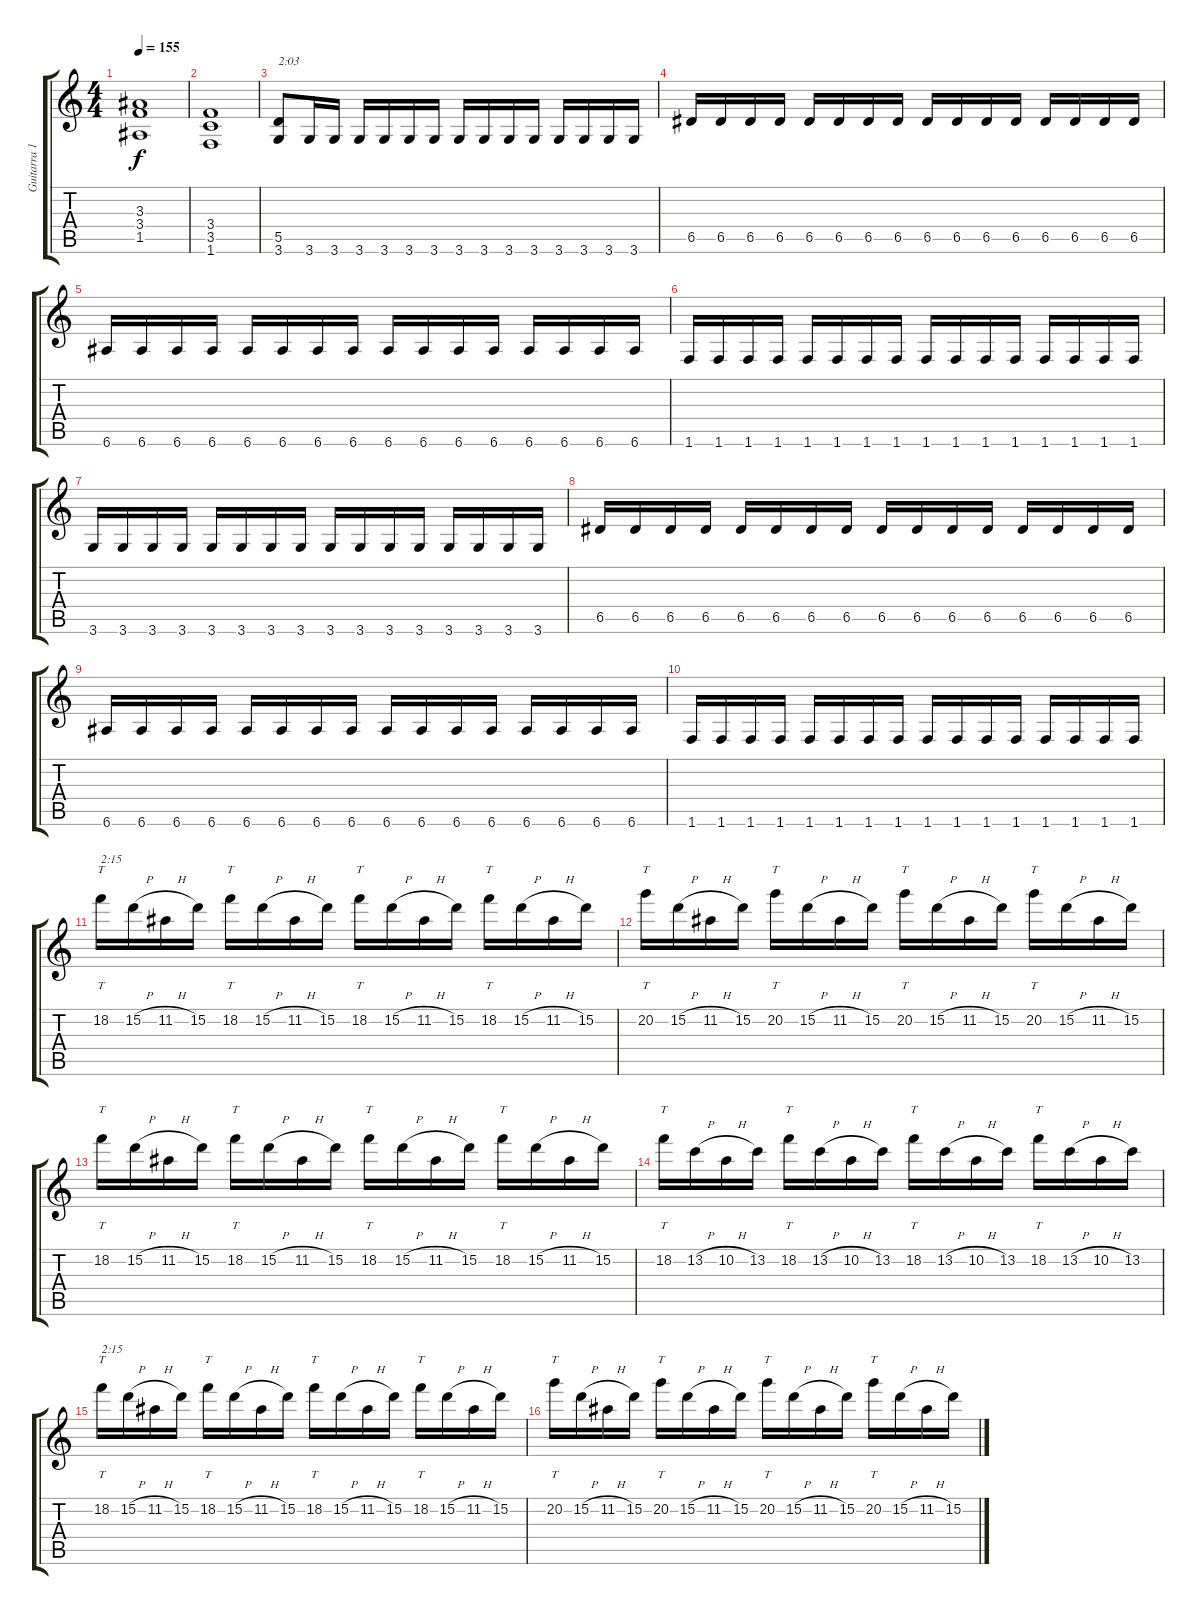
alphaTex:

\track ("Guitarra 1" "Guitarra 1") {instrument distortionguitar}
\staff {score tabs}
\tuning (E4 B3 G3 D3 A2 E2) {hide}
\ts (4 4)
\tempo 155
\clef g2
\ks c
(3.3 3.4 1.5).1{dy f} |
(3.4 3.5 1.6).1 |
(5.5 3.6).8{txt "2:03"} 3.6.16 3.6.16 3.6.16 3.6.16 3.6.16 3.6.16 3.6.16 3.6.16 3.6.16 3.6.16 3.6.16 3.6.16 3.6.16 3.6.16 |
6.5.16 6.5.16 6.5.16 6.5.16 6.5.16 6.5.16 6.5.16 6.5.16 6.5.16 6.5.16 6.5.16 6.5.16 6.5.16 6.5.16 6.5.16 6.5.16 |
6.6.16 6.6.16 6.6.16 6.6.16 6.6.16 6.6.16 6.6.16 6.6.16 6.6.16 6.6.16 6.6.16 6.6.16 6.6.16 6.6.16 6.6.16 6.6.16 |
1.6.16 1.6.16 1.6.16 1.6.16 1.6.16 1.6.16 1.6.16 1.6.16 1.6.16 1.6.16 1.6.16 1.6.16 1.6.16 1.6.16 1.6.16 1.6.16 |
3.6.16 3.6.16 3.6.16 3.6.16 3.6.16 3.6.16 3.6.16 3.6.16 3.6.16 3.6.16 3.6.16 3.6.16 3.6.16 3.6.16 3.6.16 3.6.16 |
6.5.16 6.5.16 6.5.16 6.5.16 6.5.16 6.5.16 6.5.16 6.5.16 6.5.16 6.5.16 6.5.16 6.5.16 6.5.16 6.5.16 6.5.16 6.5.16 |
6.6.16 6.6.16 6.6.16 6.6.16 6.6.16 6.6.16 6.6.16 6.6.16 6.6.16 6.6.16 6.6.16 6.6.16 6.6.16 6.6.16 6.6.16 6.6.16 |
1.6.16 1.6.16 1.6.16 1.6.16 1.6.16 1.6.16 1.6.16 1.6.16 1.6.16 1.6.16 1.6.16 1.6.16 1.6.16 1.6.16 1.6.16 1.6.16 |
18.2.16{tt txt "2:15"} 15.2{h}.16 11.2{h}.16 15.2.16 18.2.16{tt} 15.2{h}.16 11.2{h}.16 15.2.16 18.2.16{tt} 15.2{h}.16 11.2{h}.16 15.2.16 18.2.16{tt} 15.2{h}.16 11.2{h}.16 15.2.16 |
20.2.16{tt} 15.2{h}.16 11.2{h}.16 15.2.16 20.2.16{tt} 15.2{h}.16 11.2{h}.16 15.2.16 20.2.16{tt} 15.2{h}.16 11.2{h}.16 15.2.16 20.2.16{tt} 15.2{h}.16 11.2{h}.16 15.2.16 |
18.2.16{tt} 15.2{h}.16 11.2{h}.16 15.2.16 18.2.16{tt} 15.2{h}.16 11.2{h}.16 15.2.16 18.2.16{tt} 15.2{h}.16 11.2{h}.16 15.2.16 18.2.16{tt} 15.2{h}.16 11.2{h}.16 15.2.16 |
18.2.16{tt} 13.2{h}.16 10.2{h}.16 13.2.16 18.2.16{tt} 13.2{h}.16 10.2{h}.16 13.2.16 18.2.16{tt} 13.2{h}.16 10.2{h}.16 13.2.16 18.2.16{tt} 13.2{h}.16 10.2{h}.16 13.2.16 |
18.2.16{tt txt "2:15"} 15.2{h}.16 11.2{h}.16 15.2.16 18.2.16{tt} 15.2{h}.16 11.2{h}.16 15.2.16 18.2.16{tt} 15.2{h}.16 11.2{h}.16 15.2.16 18.2.16{tt} 15.2{h}.16 11.2{h}.16 15.2.16 |
20.2.16{tt} 15.2{h}.16 11.2{h}.16 15.2.16 20.2.16{tt} 15.2{h}.16 11.2{h}.16 15.2.16 20.2.16{tt} 15.2{h}.16 11.2{h}.16 15.2.16 20.2.16{tt} 15.2{h}.16 11.2{h}.16 15.2.16
